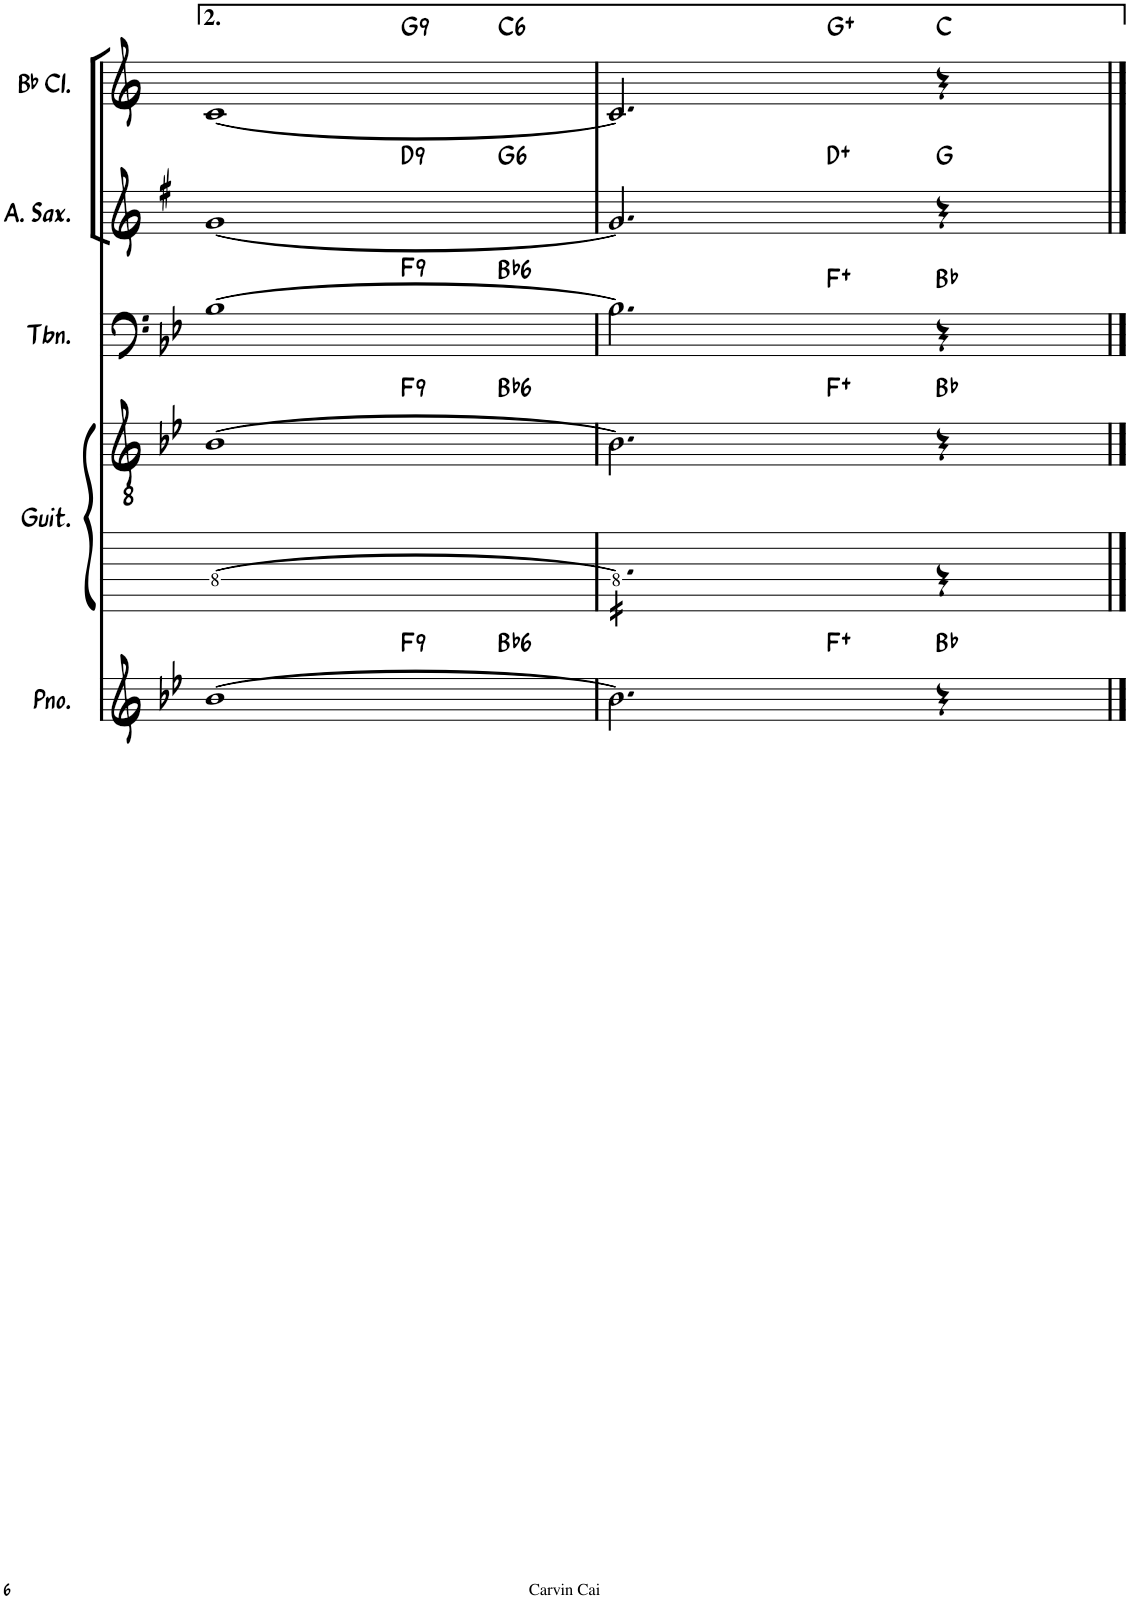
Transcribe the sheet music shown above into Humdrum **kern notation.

**kern	**harte	**kern	**kern	**harte	**kern	**harte	**kern	**harte	**kern	**harte
*part5	*part5	*part4	*part4	*part4	*part3	*part3	*part2	*part2	*part1	*part1
*staff6	*	*staff5	*staff4	*	*staff3	*	*staff2	*	*staff1	*
*I"钢琴	*	*I"原音吉他	*	*	*I"长号	*	*I"中音萨克斯	*	*I"降B调单簧管	*
!!LO:PB:g=z
*clefG2	*	*	*clefGv2	*	*clefF4	*	*clefG2	*	*clefG2	*
*	*	*	*	*	*	*	*Trd5c9	*	*Trd1c2	*
*k[b-e-]	*	*k[b-e-]	*k[b-e-]	*	*k[b-e-]	*	*k[f#]	*	*k[]	*
*M4/4	*	*M4/4	*M4/4	*	*M4/4	*	*M4/4	*	*M4/4	*
=35	=35	=35	=35	=35	=35	=35	=35	=35	=35	=35
*^	*	*	*^	*	*^	*	*^	*	*^	*
*	*^	*	*	*	*^	*	*	*^	*	*	*^	*	*	*^	*
[1b-	2ryy	2.ryy	.	[1B-	[1B-	2ryy	2.ryy	.	[1B-	2ryy	2.ryy	.	[1g	2ryy	2.ryy	.	[1c	2ryy	2.ryy	.
!	!	!	!LO:H:kt=9	!	!	!	!	!LO:H:kt=9	!	!	!	!LO:H:kt=9	!	!	!	!LO:H:kt=9	!	!	!	!LO:H:kt=9
.	2ryy	.	F:9	.	.	2ryy	.	F:9	.	2ryy	.	F:9	.	2ryy	.	D:9	.	2ryy	.	G:9
!	!	!	!LO:H:kt=6	!	!	!	!	!LO:H:kt=6	!	!	!	!LO:H:kt=6	!	!	!	!LO:H:kt=6	!	!	!	!LO:H:kt=6
.	.	4ryy	Bb:maj6	.	.	.	4ryy	Bb:maj6	.	.	4ryy	Bb:maj6	.	.	4ryy	G:maj6	.	.	4ryy	C:maj6
*	*	*	*	*	*	*v	*v	*	*	*	*	*	*	*v	*v	*	*	*v	*v	*
*	*v	*v	*	*	*	*	*	*	*v	*v	*	*	*	*	*	*	*
=36	=36	=36	=36	=36	=36	=36	=36	=36	=36	=36	=36	=36	=36	=36	=36
2.b-\]	2ryy	.	2.B-\]	2.B-\]	2ryy	.	2.B-\]	2ryy	.	2.g/]	2ryy	.	2.c/]	2ryy	.
.	2ryy	F:aug	.	.	2ryy	F:aug	.	2ryy	F:aug	.	2ryy	D:aug	.	2ryy	G:aug
4r	.	Bb:maj	4r	4r	.	Bb:maj	4r	.	Bb:maj	4r	.	G:maj	4r	.	C:maj
*	*	*	*	*v	*v	*	*	*	*	*v	*v	*	*v	*v	*
*v	*v	*	*	*	*	*v	*v	*	*	*	*	*
==	==	==	==	==	==	==	==	==	==	==
*-	*-	*-	*-	*-	*-	*-	*-	*-	*-	*-
